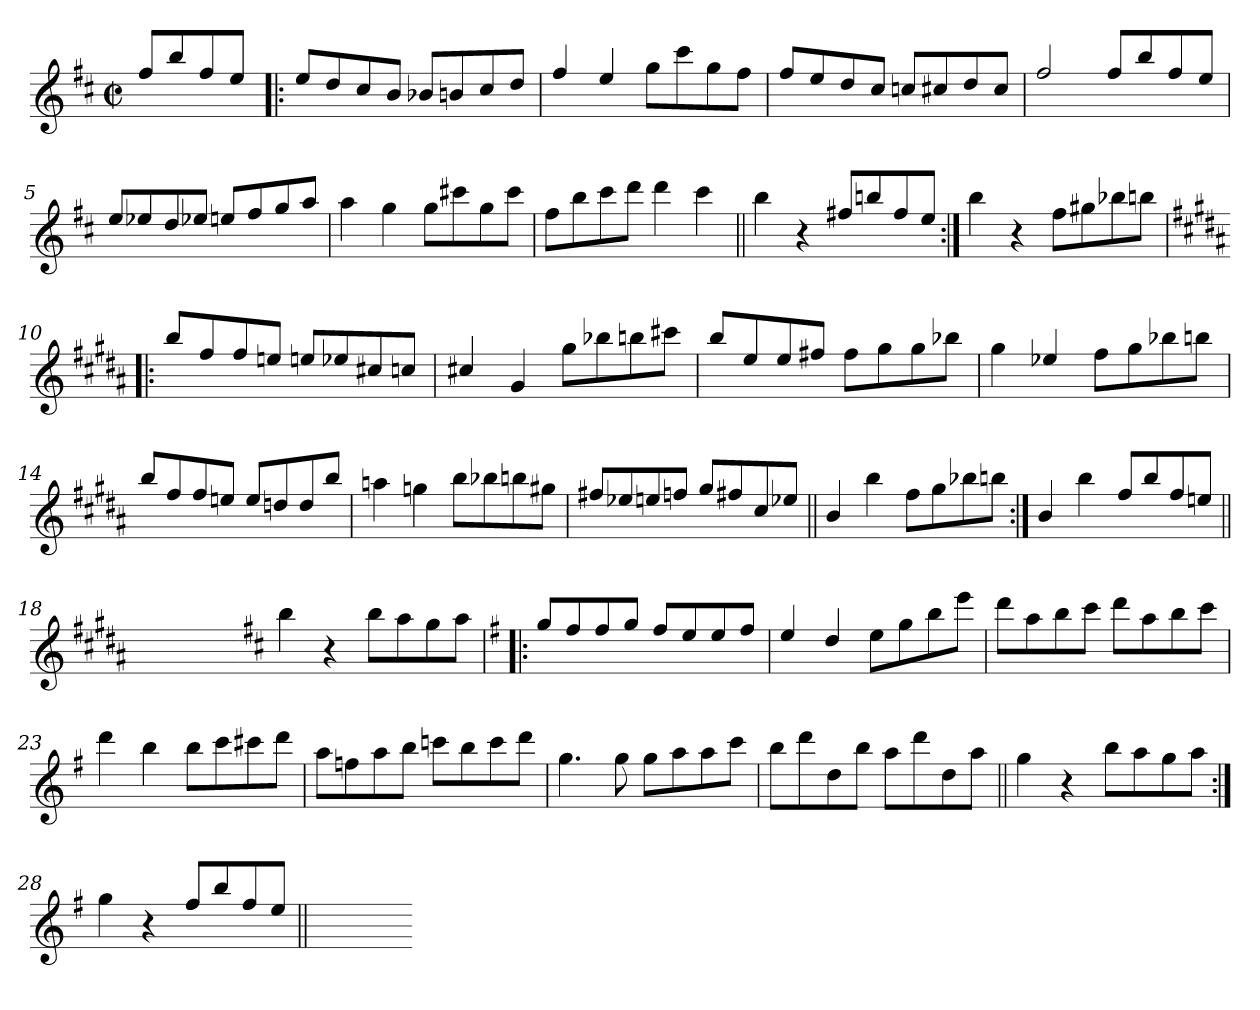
**kern
*part1
*staff1
*clefG2
*k[f#c#]
*D:
*M2/2
*met(c|)
=
8ff#/L
8bb/
8ff#/
8ee/J
=1!|:
8ee/L
8dd/
8cc#/
8b/J
8b-X/L
8bn/
8cc#/
8dd/J
=2
4ff#/
4ee/
8gg\L
8ccc#\
8gg\
8ff#\J
=3
8ff#/L
8ee/
8dd/
8cc#/J
8ccn/L
8cc#X/
8dd/
8cc#/J
!!LO:LB:g=z
=4
2ff#/
8ff#/L
8bb/
8ff#/
8ee/J
=5
8ee/L
8ee-X/
8dd/
8ee-X/J
8een/L
8ff#/
8gg/
8aa/J
=6
4aa\
4gg\
8gg\L
8ccc#X\
8gg\
8ccc#\J
=7
8ff#\L
8bb\
8ccc#\
8ddd\J
4ddd\
4ccc#\
!!LO:LB:g=z
=8||
4bb\
4r
8ff#X/L
8bbn/
8ff#/
8ee/J
=9:|!
4bb\
4r
8ff#\L
8gg#X\
8bb-X\
8bbn\J
=10!|:
*k[f#c#g#d#a#]
*B:
8bb/L
8ff#/
8ff#/
8een/J
8een/L
8ee-X/
8cc#X/
8ccn/J
=11
4cc#X/
4g#/
8gg#\L
8bb-X\
8bbn\
8ccc#X\J
!!LO:LB:g=z
=12
8bb/L
8ee/
8ee/
8ff#X/J
8ff#\L
8gg#\
8gg#\
8bb-X\J
=13
4gg#\
4ee-X/
8ff#\L
8gg#\
8bb-X\
8bbn\J
=14
8bb/L
8ff#/
8ff#/
8een/J
8ee/L
8ddn/
8dd/
8bb/J
=15
4aan\
4ggn\
8bb\L
8bb-X\
8bbn\
8gg#X\J
!!LO:LB:g=z
=16
8ff#X/L
8ee-X/
8een/
8ffn/J
8gg#/L
8ff#X/
8cc#/
8ee-X/J
=17||
4b/
4bb\
8ff#\L
8gg#\
8bb-X\
8bbn\J
=18:|!
4b/
4bb\
8ff#/L
8bb/
8ff#/
8een/J
=18X181||
1ryy
!!LO:LB:g=z
=19-
*k[f#c#]
*D:
4bb\
4r
8bb\L
8aa\
8gg\
8aa\J
=20!|:
*k[f#]
*G:
8gg/L
8ff#/
8ff#/
8gg/J
8ff#/L
8ee/
8ee/
8ff#/J
=21
4ee/
4dd/
8ee\L
8gg\
8bb\
8eee\J
=22
8ddd\L
8aa\
8bb\
8ccc\J
8ddd\L
8aa\
8bb\
8ccc\J
!!LO:LB:g=z
=23
4ddd\
4bb\
8bb\L
8ccc\
8ccc#X\
8ddd\J
=24
8aa\L
8ffn\
8aa\
8bb\J
8cccn\L
8bb\
8ccc\
8ddd\J
=25
4.gg\
8gg\
8gg\L
8aa\
8aa\
8ccc\J
=26
8bb\L
8ddd\
8dd\
8bb\J
8aa\L
8ddd\
8dd\
8aa\J
!!LO:LB:g=z
=27||
4gg\
4r
8bb\L
8aa\
8gg\
8aa\J
=28:|!
4gg\
4r
8ff#/L
8bb/
8ff#/
8ee/J
=29||
1ryy
=-
*-
